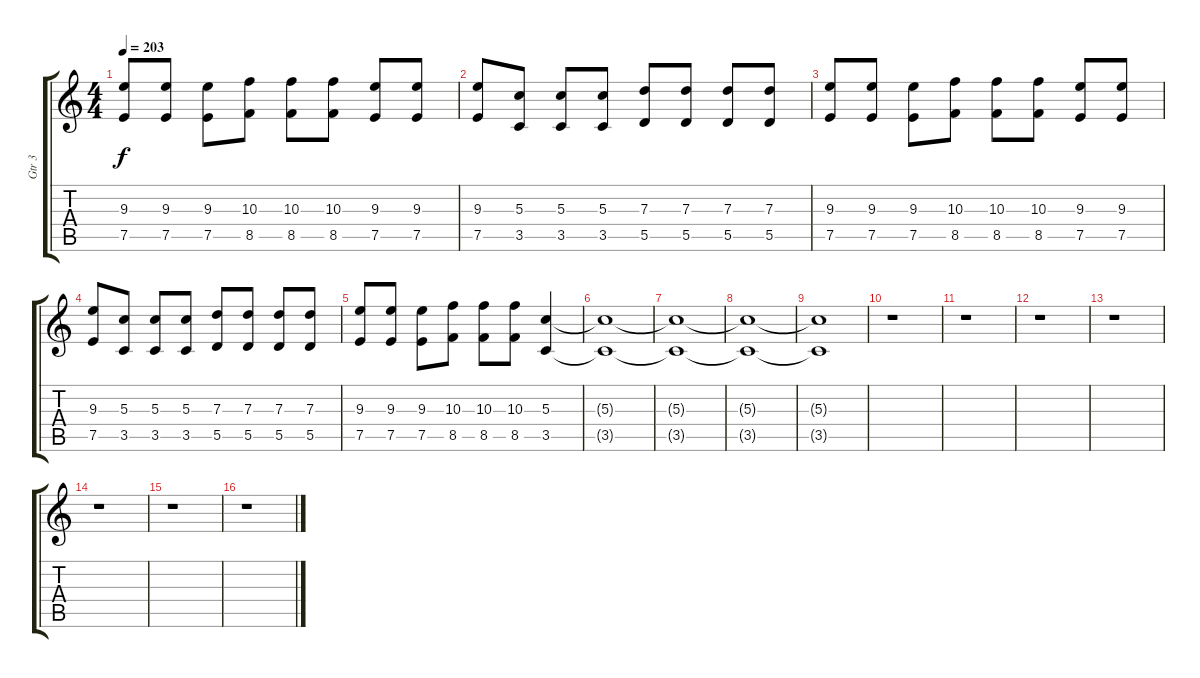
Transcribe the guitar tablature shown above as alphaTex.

\track ("Gtr 3" "Gtr 3") {instrument distortionguitar}
\staff {score tabs}
\tuning (E4 B3 G3 D3 A2 E2) {hide}
\ts (4 4)
\tempo 203
\clef g2
\ks c
(9.3 7.5).8{dy f} (9.3 7.5).8 (9.3 7.5).8 (10.3 8.5).8 (10.3 8.5).8 (10.3 8.5).8 (9.3 7.5).8 (9.3 7.5).8 |
(9.3 7.5).8 (5.3 3.5).8 (5.3 3.5).8 (5.3 3.5).8 (7.3 5.5).8 (7.3 5.5).8 (7.3 5.5).8 (7.3 5.5).8 |
(9.3 7.5).8 (9.3 7.5).8 (9.3 7.5).8 (10.3 8.5).8 (10.3 8.5).8 (10.3 8.5).8 (9.3 7.5).8 (9.3 7.5).8 |
(9.3 7.5).8 (5.3 3.5).8 (5.3 3.5).8 (5.3 3.5).8 (7.3 5.5).8 (7.3 5.5).8 (7.3 5.5).8 (7.3 5.5).8 |
(9.3 7.5).8 (9.3 7.5).8 (9.3 7.5).8 (10.3 8.5).8 (10.3 8.5).8 (10.3 8.5).8 (5.3 3.5).4 |
(5.3{t} 3.5{t}).1{volume 11} |
(5.3{t} 3.5{t}).1{volume 12} |
(5.3{t} 3.5{t}).1{volume 8} |
(5.3{t} 3.5{t}).1{volume 7} |
r.1{volume 14} |
r.1 |
r.1 |
r.1 |
r.1 |
r.1 |
r.1
